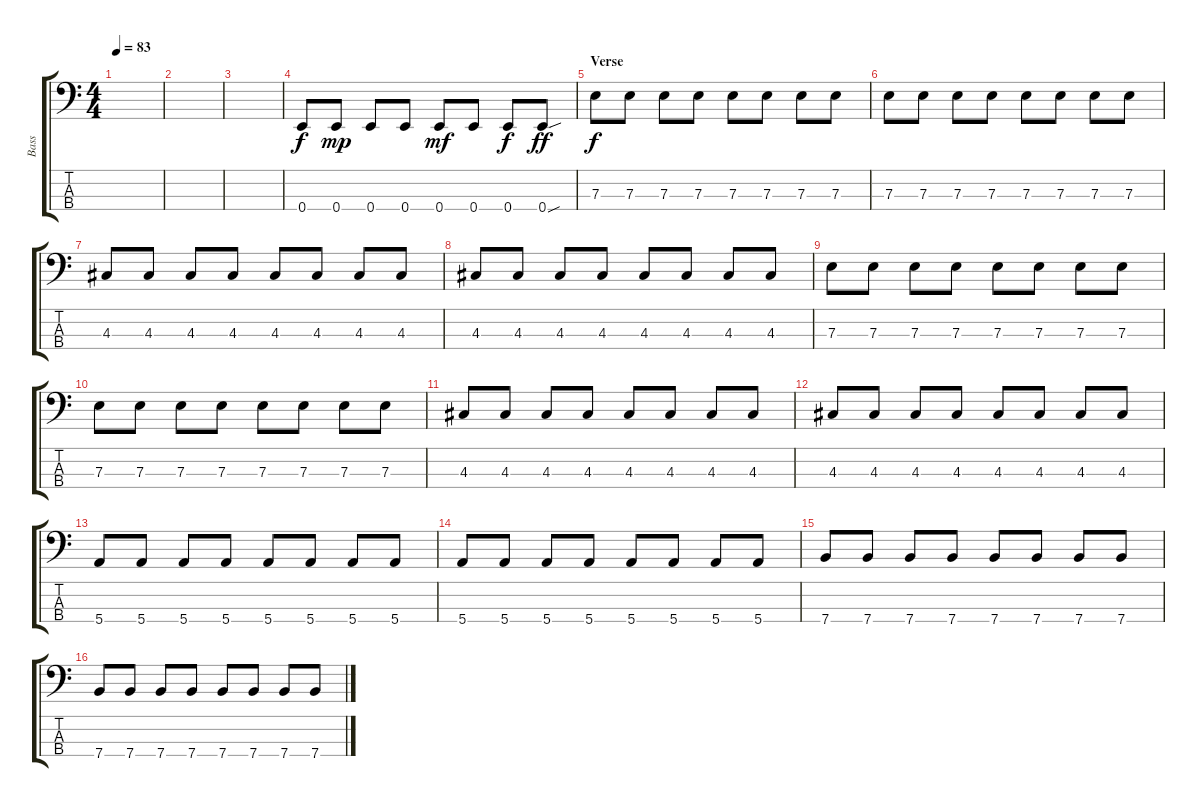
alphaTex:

\track ("Bass" "Bass") {instrument electricbassfinger}
\staff {score tabs}
\tuning (G2 D2 A1 E1) {hide}
\ts (4 4)
\tempo 83
\clef f4
\ks c
|
|
|
0.4.8 0.4.8{dy mp} 0.4.8 0.4.8 0.4.8{dy mf} 0.4.8 0.4.8{dy f} 0.4{sou}.8{dy ff} |
\section ("" "Verse")
7.3.8{dy f} 7.3.8 7.3.8 7.3.8 7.3.8 7.3.8 7.3.8 7.3.8 |
7.3.8 7.3.8 7.3.8 7.3.8 7.3.8 7.3.8 7.3.8 7.3.8 |
4.3.8 4.3.8 4.3.8 4.3.8 4.3.8 4.3.8 4.3.8 4.3.8 |
4.3.8 4.3.8 4.3.8 4.3.8 4.3.8 4.3.8 4.3.8 4.3.8 |
7.3.8 7.3.8 7.3.8 7.3.8 7.3.8 7.3.8 7.3.8 7.3.8 |
7.3.8 7.3.8 7.3.8 7.3.8 7.3.8 7.3.8 7.3.8 7.3.8 |
4.3.8 4.3.8 4.3.8 4.3.8 4.3.8 4.3.8 4.3.8 4.3.8 |
4.3.8 4.3.8 4.3.8 4.3.8 4.3.8 4.3.8 4.3.8 4.3.8 |
5.4.8 5.4.8 5.4.8 5.4.8 5.4.8 5.4.8 5.4.8 5.4.8 |
5.4.8 5.4.8 5.4.8 5.4.8 5.4.8 5.4.8 5.4.8 5.4.8 |
7.4.8 7.4.8 7.4.8 7.4.8 7.4.8 7.4.8 7.4.8 7.4.8 |
7.4.8 7.4.8 7.4.8 7.4.8 7.4.8 7.4.8 7.4.8 7.4.8
